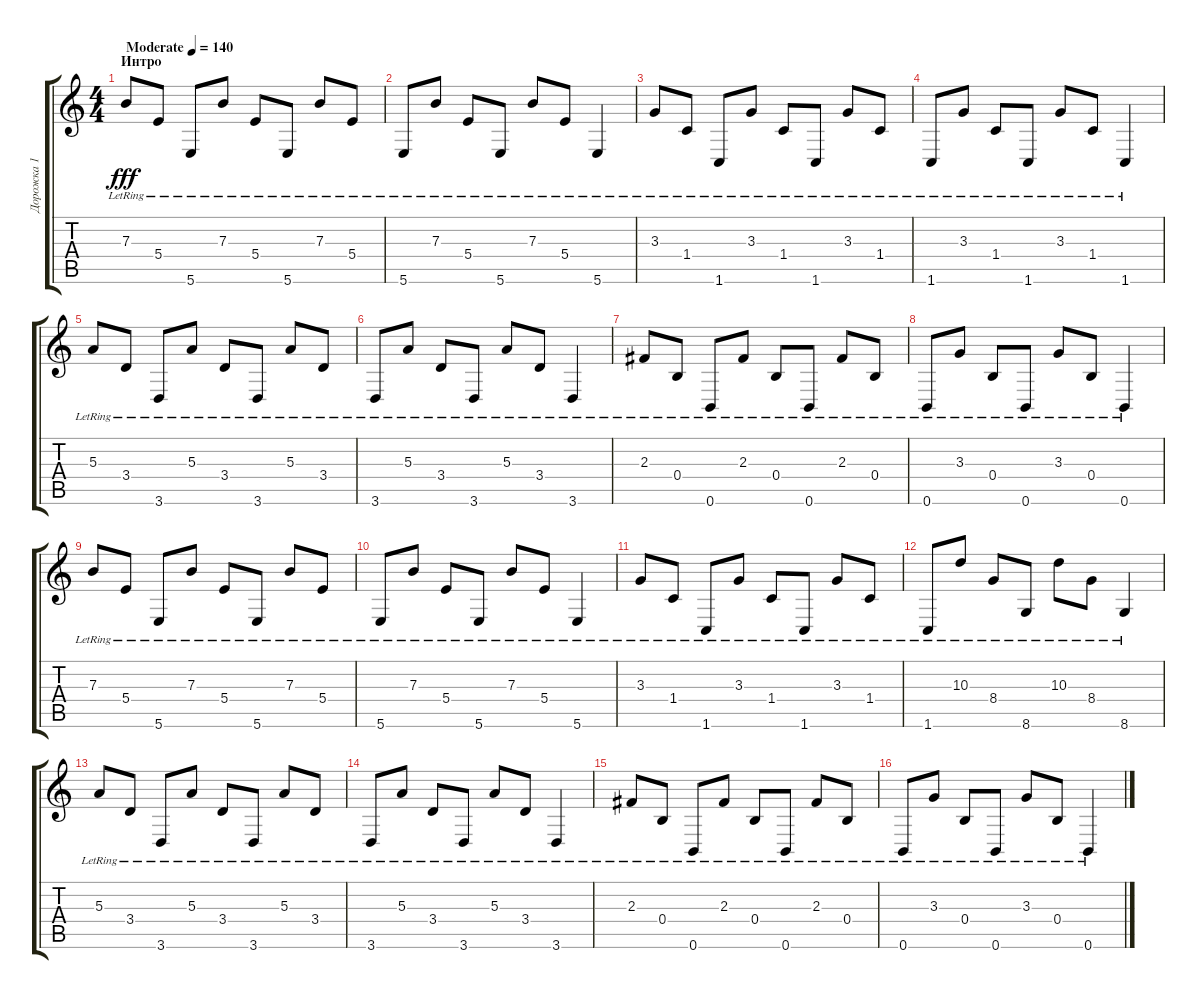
\track ("Дорожка 1" "Дорожка 1") {instrument electricguitarjazz}
\staff {score tabs}
\tuning (Db4 Ab3 E3 B2 Gb2 B1) {hide}
\ts (4 4)
\section ("" "Интро")
\tempo (140 "Moderate")
\clef g2
\ks c
7.3{lr}.8{dy fff instrument electricguitarjazz} 5.4{lr}.8 5.6{lr}.8 7.3{lr}.8 5.4{lr}.8 5.6{lr}.8 7.3{lr}.8 5.4{lr}.8 |
5.6{lr}.8 7.3{lr}.8 5.4{lr}.8 5.6{lr}.8 7.3{lr}.8 5.4{lr}.8 5.6{lr}.4 |
3.3{lr}.8 1.4{lr}.8 1.6{lr}.8 3.3{lr}.8 1.4{lr}.8 1.6{lr}.8 3.3{lr}.8 1.4{lr}.8 |
1.6{lr}.8 3.3{lr}.8 1.4{lr}.8 1.6{lr}.8 3.3{lr}.8 1.4{lr}.8 1.6{lr}.4 |
5.3{lr}.8 3.4{lr}.8 3.6{lr}.8 5.3{lr}.8 3.4{lr}.8 3.6{lr}.8 5.3{lr}.8 3.4{lr}.8 |
3.6{lr}.8 5.3{lr}.8 3.4{lr}.8 3.6{lr}.8 5.3{lr}.8 3.4{lr}.8 3.6{lr}.4 |
2.3{lr}.8 0.4{lr}.8 0.6{lr}.8 2.3{lr}.8 0.4{lr}.8 0.6{lr}.8 2.3{lr}.8 0.4{lr}.8 |
0.6{lr}.8 3.3{lr}.8 0.4{lr}.8 0.6{lr}.8 3.3{lr}.8 0.4{lr}.8 0.6{lr}.4 |
7.3{lr}.8 5.4{lr}.8 5.6{lr}.8 7.3{lr}.8 5.4{lr}.8 5.6{lr}.8 7.3{lr}.8 5.4{lr}.8 |
5.6{lr}.8 7.3{lr}.8 5.4{lr}.8 5.6{lr}.8 7.3{lr}.8 5.4{lr}.8 5.6{lr}.4 |
3.3{lr}.8 1.4{lr}.8 1.6{lr}.8 3.3{lr}.8 1.4{lr}.8 1.6{lr}.8 3.3{lr}.8 1.4{lr}.8 |
1.6{lr}.8 10.3{lr}.8 8.4{lr}.8 8.6{lr}.8 10.3{lr}.8 8.4{lr}.8 8.6{lr}.4 |
5.3{lr}.8 3.4{lr}.8 3.6{lr}.8 5.3{lr}.8 3.4{lr}.8 3.6{lr}.8 5.3{lr}.8 3.4{lr}.8 |
3.6{lr}.8 5.3{lr}.8 3.4{lr}.8 3.6{lr}.8 5.3{lr}.8 3.4{lr}.8 3.6{lr}.4 |
2.3{lr}.8 0.4{lr}.8 0.6{lr}.8 2.3{lr}.8 0.4{lr}.8 0.6{lr}.8 2.3{lr}.8 0.4{lr}.8 |
0.6{lr}.8 3.3{lr}.8 0.4{lr}.8 0.6{lr}.8 3.3{lr}.8 0.4{lr}.8 0.6{lr}.4
